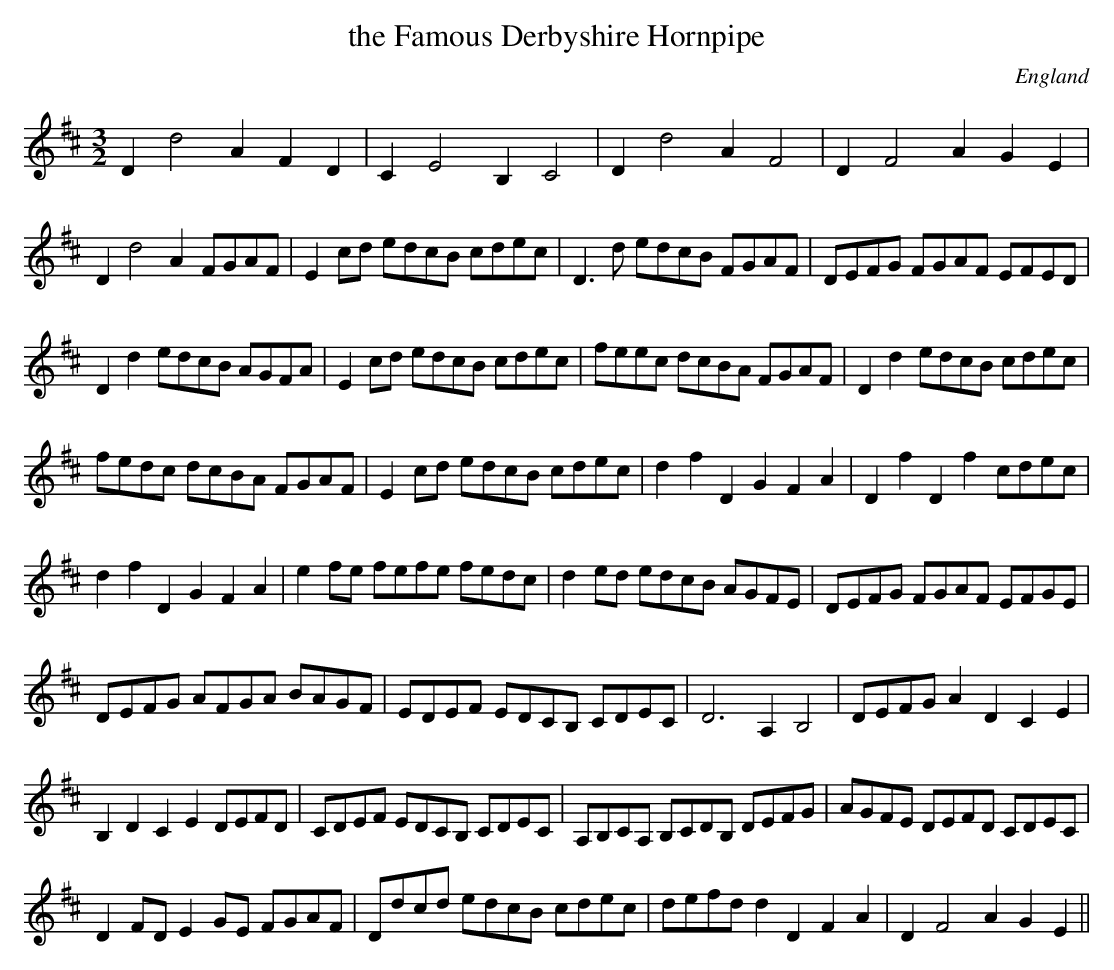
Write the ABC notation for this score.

X:1
T:the Famous Derbyshire Hornpipe
L:1/8
M:3/2
O:England
K:D
D2 d4 A2 F2 D2 | C2 E4 B,2  C4  | D2 d4  A2 F4     | D2 F4  A2 G2 E2 |
D2 d4 A2 FGAF  | E2 cd edcB cdec| D3 d edcB FGAF   | DEFG  FGAF EFED |
D2 d2 edcB AGFA| E2 cd edcB cdec| feec dcBA FGAF   | D2 d2 edcB cdec |
fedc dcBA FGAF | E2 cd edcB cdec| d2 f2 D2 G2 F2 A2| D2 f2 D2 f2 cdec|
d2 f2 D2 G2 F2 A2 | e2 fe fefe fedc|d2 ed edcB AGFE| DEFG  FGAF EFGE |
DEFG AFGA BAGF | EDEF EDCB, CDEC| D6 A,2 B,4       | DEFG A2 D2 C2 E2|
B,2 D2 C2 E2 DEFD|CDEF EDCB, CDEC| A,B,CA, B,CDB, DEFG|AGFE DEFD CDEC |
D2 FD E2 GE FGAF|Ddcd edcB  cdec| defd d2 D2 F2 A2 | D2 F4   A2 G2 E2||
